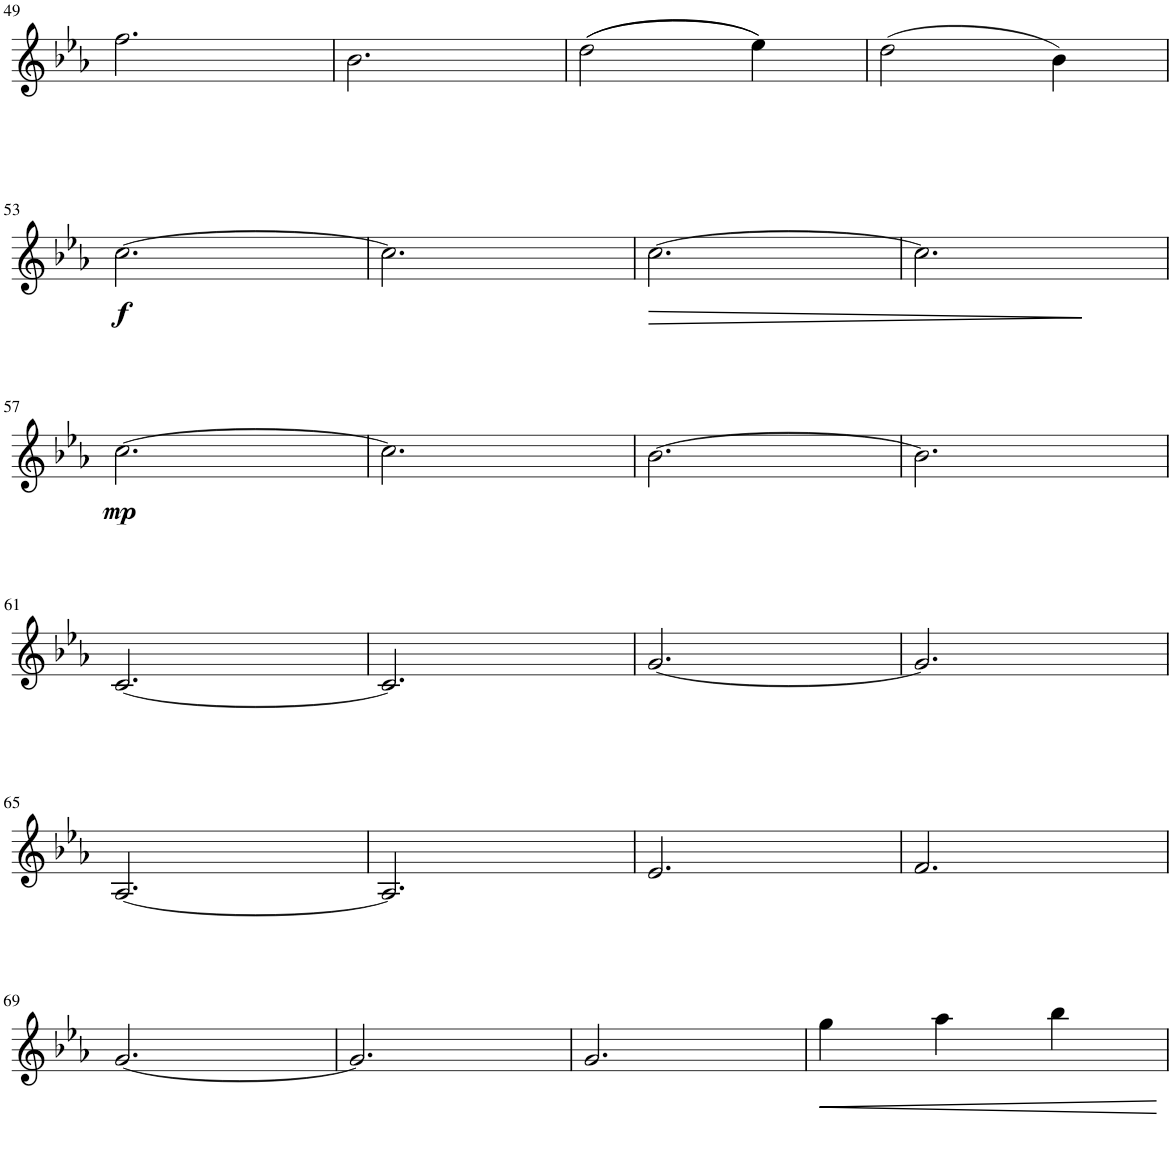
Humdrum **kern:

**kern	**dynam
*part1	*part1
*staff1	*staff1
*I"Piano	*
*I'Pno.	*
!!LO:PB:g=z
*clefG2	*
*k[b-e-a-]	*
*M3/4	*
=49	=49
2.ff\	.
=50	=50
2.b-\	.
=51	=51
((2dd\	.
4ee-\))	.
=52	=52
(2dd\	.
4b-\)	.
!!LO:LB:g=z
=53	=53
!	!LO:DY:b
[2.cc\	f
=54	=54
2.cc\]	.
=55	=55
!	!LO:HP:b
[2.cc\	>
.	]
=56	=56
2.cc\]	.
!!LO:LB:g=z
=57	=57
!	!LO:DY:b
[2.cc\	mp
=58	=58
2.cc\]	.
=59	=59
[2.b-\	.
=60	=60
2.b-\]	.
!!LO:LB:g=z
=61	=61
[2.c/	.
=62	=62
2.c/]	.
=63	=63
[2.g/	.
=64	=64
2.g/]	.
!!LO:LB:g=z
=65	=65
[2.A-/	.
=66	=66
2.A-/]	.
=67	=67
2.e-/	.
=68	=68
2.f/	.
!!LO:LB:g=z
=69	=69
[2.g/	.
=70	=70
2.g/]	.
=71	=71
2.g/	.
=72	=72
!	!LO:HP:b
4gg\	<
4aa-\	.
4bb-\	.
.	[
=	=
*-	*-
